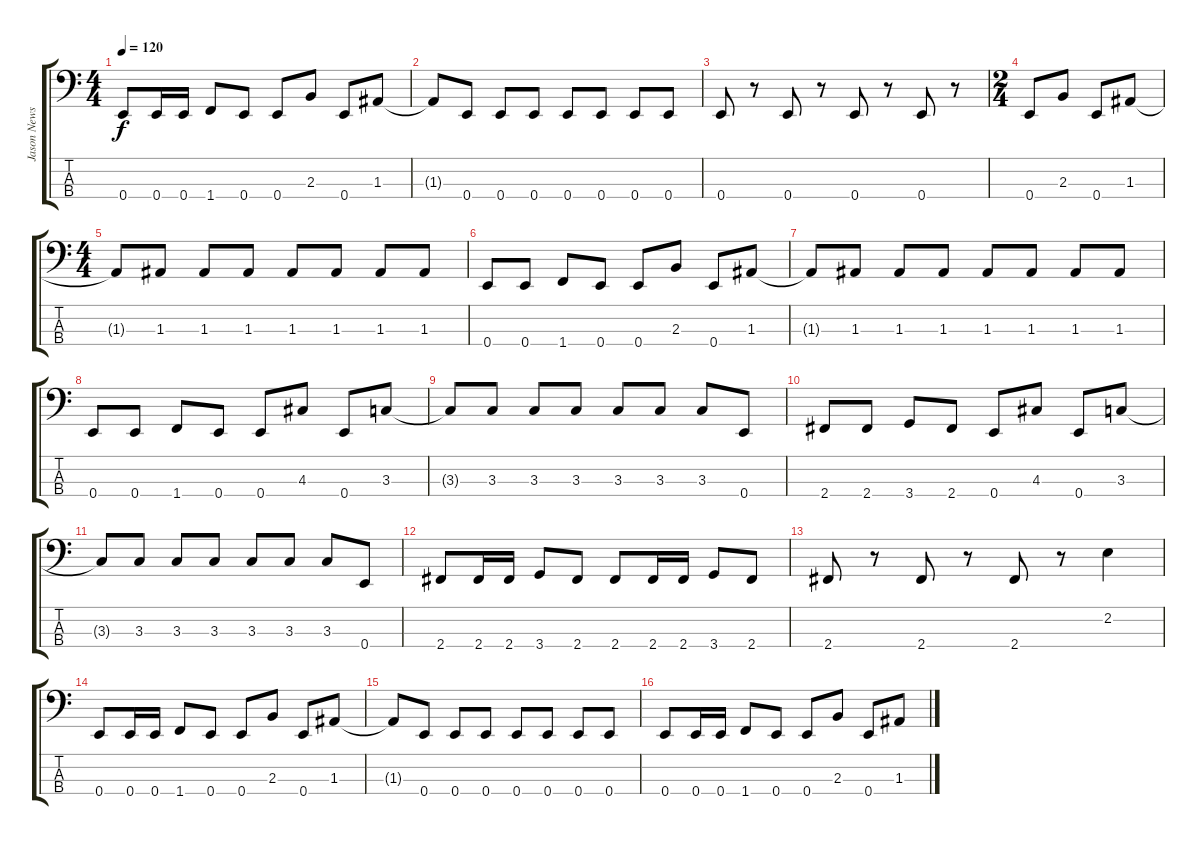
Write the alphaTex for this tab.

\track ("Jason Newstead" "Jason News") {instrument electricbasspick}
\staff {score tabs}
\tuning (G2 D2 A1 E1) {hide}
\ts (4 4)
\tempo 120
\clef f4
\ks c
0.4.8{dy f} 0.4.16 0.4.16 1.4.8 0.4.8 0.4.8 2.3.8 0.4.8 1.3.8 |
1.3{t}.8 0.4.8 0.4.8 0.4.8 0.4.8 0.4.8 0.4.8 0.4.8 |
0.4.8 r.8 0.4.8 r.8 0.4.8 r.8 0.4.8 r.8 |
\ts (2 4)
0.4.8 2.3.8 0.4.8 1.3.8 |
\ts (4 4)
1.3{t}.8 1.3.8 1.3.8 1.3.8 1.3.8 1.3.8 1.3.8 1.3.8 |
0.4.8 0.4.8 1.4.8 0.4.8 0.4.8 2.3.8 0.4.8 1.3.8 |
1.3{t}.8 1.3.8 1.3.8 1.3.8 1.3.8 1.3.8 1.3.8 1.3.8 |
0.4.8 0.4.8 1.4.8 0.4.8 0.4.8 4.3.8 0.4.8 3.3.8 |
3.3{t}.8 3.3.8 3.3.8 3.3.8 3.3.8 3.3.8 3.3.8 0.4.8 |
2.4.8 2.4.8 3.4.8 2.4.8 0.4.8 4.3.8 0.4.8 3.3.8 |
3.3{t}.8 3.3.8 3.3.8 3.3.8 3.3.8 3.3.8 3.3.8 0.4.8 |
2.4.8 2.4.16 2.4.16 3.4.8 2.4.8 2.4.8 2.4.16 2.4.16 3.4.8 2.4.8 |
2.4.8 r.8 2.4.8 r.8 2.4.8 r.8 2.2.4 |
0.4.8 0.4.16 0.4.16 1.4.8 0.4.8 0.4.8 2.3.8 0.4.8 1.3.8 |
1.3{t}.8 0.4.8 0.4.8 0.4.8 0.4.8 0.4.8 0.4.8 0.4.8 |
0.4.8 0.4.16 0.4.16 1.4.8 0.4.8 0.4.8 2.3.8 0.4.8 1.3.8
